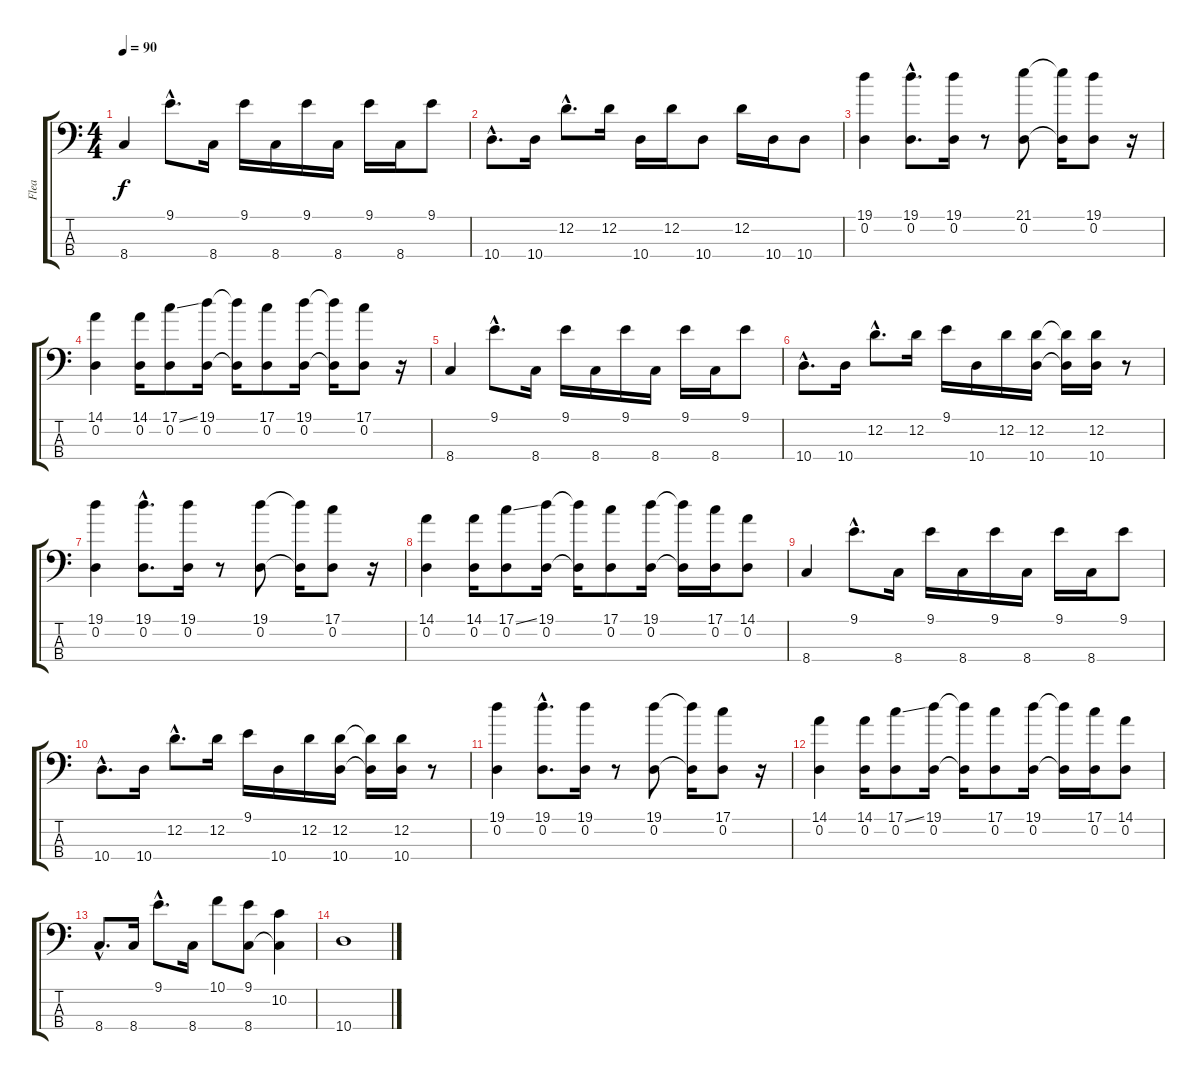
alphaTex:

\track ("Flea" "Flea") {instrument electricbassfinger}
\staff {score tabs}
\tuning (G2 D2 A1 E1) {hide}
\ts (4 4)
\tempo 90
\clef f4
\ks c
8.4.4{dy f} 9.1{hac}.8{d} 8.4.16 9.1.16 8.4.16 9.1.16 8.4.16 9.1.16 8.4.16 9.1.8 |
10.4{hac}.8{d} 10.4.16 12.2{hac}.8{d} 12.2.16 10.4.16 12.2.16 10.4.8 12.2.16 10.4.16 10.4.8 |
(19.1 0.2).4 (19.1{hac} 0.2{hac}).8{d} (19.1 0.2).16 r.8 (21.1 0.2).8 (21.1{t} 0.2{t}).16 (19.1 0.2).8 r.16 |
(14.1 0.2).4 (14.1 0.2).16 (17.1{ss} 0.2).8 (19.1 0.2).16 (19.1{t} 0.2{t}).16 (17.1 0.2).8 (19.1 0.2).16 (19.1{t} 0.2{t}).16 (17.1 0.2).8 r.16 |
8.4.4 9.1{hac}.8{d} 8.4.16 9.1.16 8.4.16 9.1.16 8.4.16 9.1.16 8.4.16 9.1.8 |
10.4{hac}.8{d} 10.4.16 12.2{hac}.8{d} 12.2.16 9.1.16 10.4.16 12.2.16 (12.2 10.4).16 (12.2{t} 10.4{t}).16 (12.2 10.4).16 r.8 |
(19.1 0.2).4 (19.1{hac} 0.2{hac}).8{d} (19.1 0.2).16 r.8 (19.1 0.2).8 (19.1{t} 0.2{t}).16 (17.1 0.2).8 r.16 |
(14.1 0.2).4 (14.1 0.2).16 (17.1{ss} 0.2).8 (19.1 0.2).16 (19.1{t} 0.2{t}).16 (17.1 0.2).8 (19.1 0.2).16 (19.1{t} 0.2{t}).16 (17.1 0.2).16 (14.1 0.2).8 |
8.4.4 9.1{hac}.8{d} 8.4.16 9.1.16 8.4.16 9.1.16 8.4.16 9.1.16 8.4.16 9.1.8 |
10.4{hac}.8{d} 10.4.16 12.2{hac}.8{d} 12.2.16 9.1.16 10.4.16 12.2.16 (12.2 10.4).16 (12.2{t} 10.4{t}).16 (12.2 10.4).16 r.8 |
(19.1 0.2).4 (19.1{hac} 0.2{hac}).8{d} (19.1 0.2).16 r.8 (19.1 0.2).8 (19.1{t} 0.2{t}).16 (17.1 0.2).8 r.16 |
(14.1 0.2).4 (14.1 0.2).16 (17.1{ss} 0.2).8 (19.1 0.2).16 (19.1{t} 0.2{t}).16 (17.1 0.2).8 (19.1 0.2).16 (19.1{t} 0.2{t}).16 (17.1 0.2).16 (14.1 0.2).8 |
8.4{hac}.8{d} 8.4.16 9.1{hac}.8{d} 8.4.16 10.1.8 (9.1 8.4).8 (10.2 8.4{t}).4 |
10.4.1
